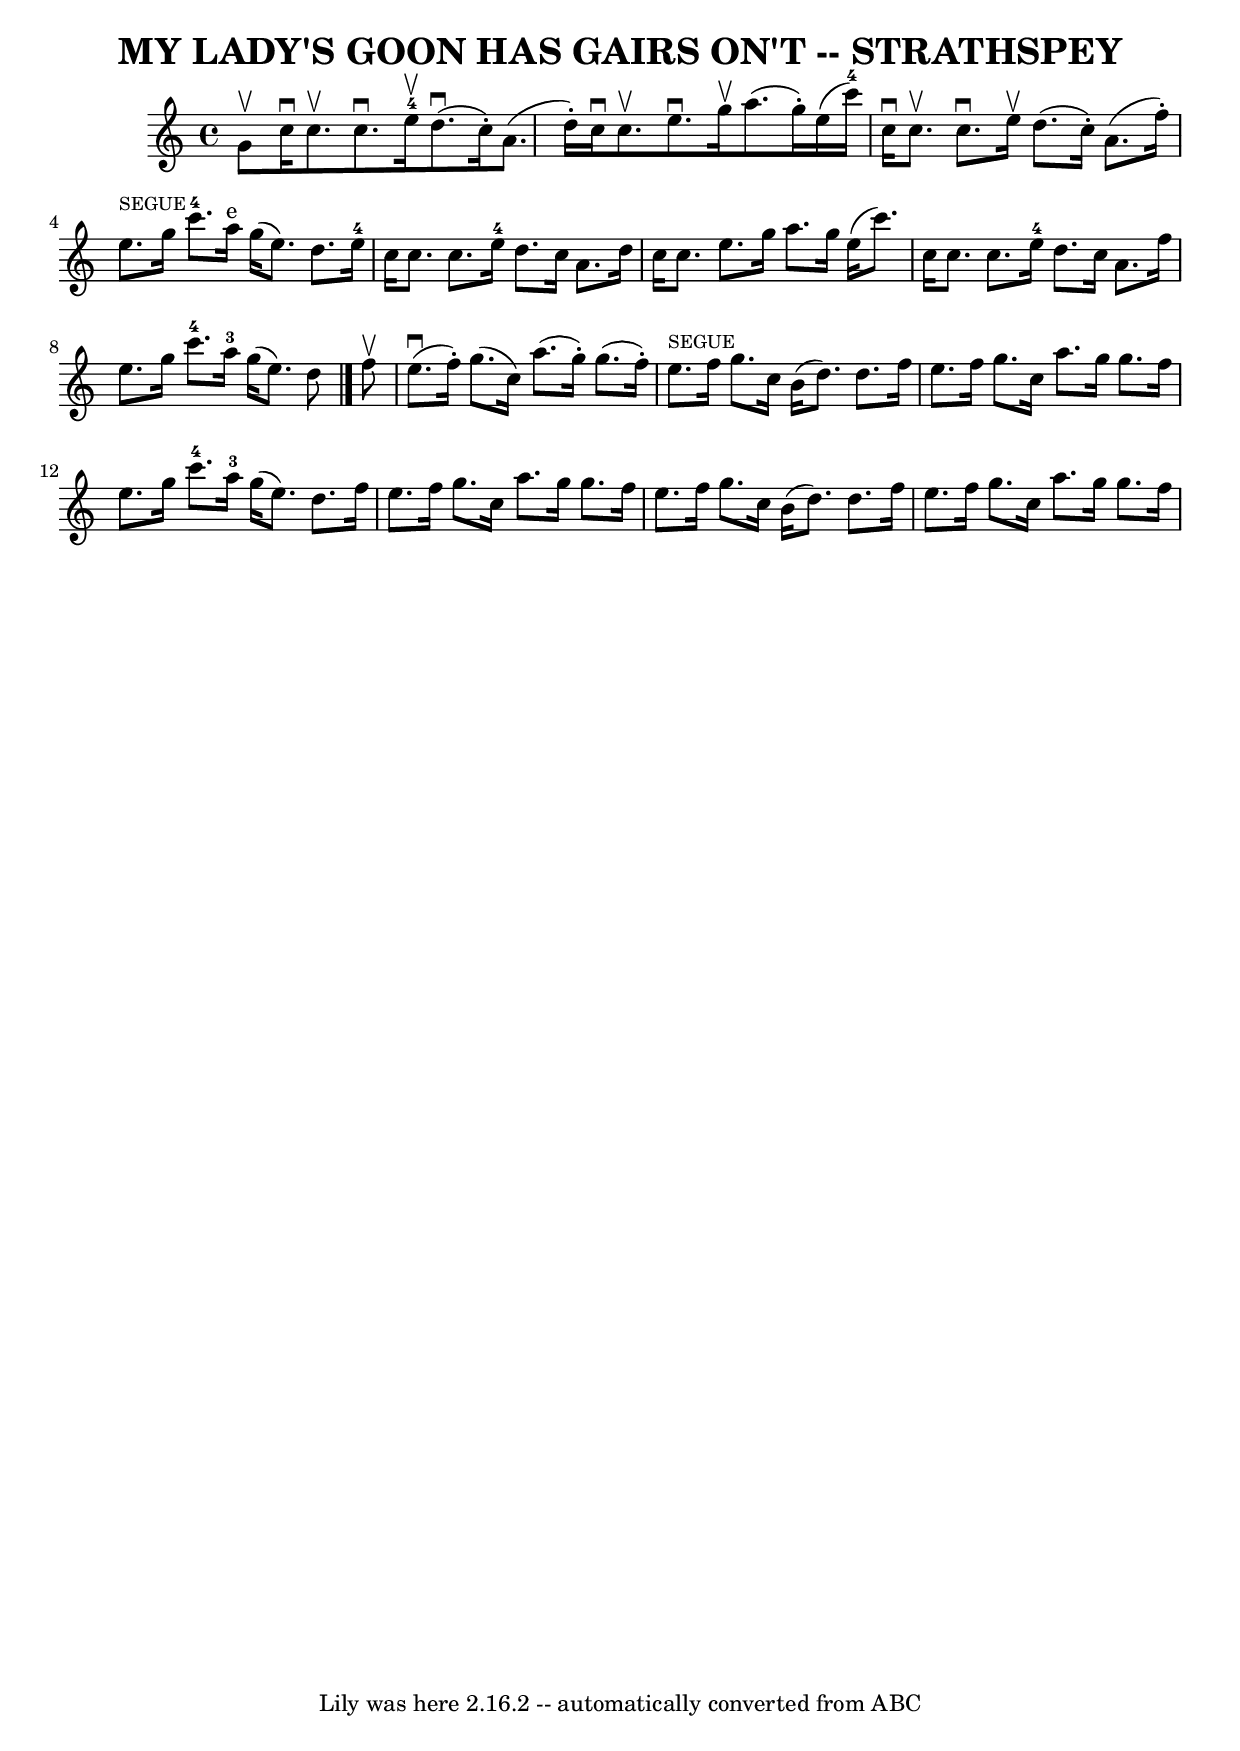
\version "2.16.2"
\include "Mammoth.ily"
\header {
  %% book = "Ryan's Mammoth Collection of Fiddle Tunes"
 crossRefNumber = "1"
 footnotes = ""
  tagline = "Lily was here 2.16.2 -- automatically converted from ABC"
  title = "MY LADY'S GOON HAS GAIRS ON'T -- STRATHSPEY"

}
voicedefault =  {


  \override Staff.TimeSignature #'style = #'C
  \time 4/4 % %slurgraces 1
  
  \key c \major g'8^\upbow    |
 c''16^\downbow c''8.^\upbow c''8.^\downbow e''16-4^\upbow d''8. (^\downbow c''16-.) a'8. (d''16-.)    |
 c''16^\downbow c''8.^\upbow e''8.^\downbow g''16^\upbow a''8. (g''16-.) e''16 (c'''16-4)    |
  
 c''16^\downbow c''8.^\upbow c''8.^\downbow e''16^\upbow d''8. ( c''16-.) a'8. (f''16-.)    |
 e''8.^\segue g''16 c'''8.-4 a''16^"e" g''16 (e''8.) d''8. e''16-4    |
 c''16 c''8. c''8. e''16-4 d''8. c''16 a'8. d''16      |
 c''16 c''8. e''8. g''16 a''8. g''16 e''16 ( c'''8.)    |
 c''16 c''8. c''8. e''16-4 d''8. c''16 a'8. f''16     |
 e''8. g''16 c'''8.-4 a''16-3 g''16 (e''8.) d''8    \bar "|." f''8^\upbow    |
  
 e''8. (^\downbow f''16-.) g''8. (c''16) a''8. (g''16-.) g''8. (f''16-.)    |
 e''8.^\segue f''16 g''8. c''16 b'16 (d''8.) d''8. f''16     |
 e''8. f''16 g''8. c''16 a''8. g''16 g''8. f''16     |
 e''8. g''16 c'''8.-4 a''16-3 g''16 (e''8.) d''8. f''16     |
 e''8. f''16 g''8. c''16 a''8. g''16 g''8. f''16      |
 e''8. f''16 g''8. c''16 b'16 (d''8.) d''8. f''16     |
 e''8. f''16 g''8. c''16 a''8. g''16    
 g''8. f''16    

}

\score{
  <<

    \context Staff="default"
    {
      \voicedefault 
      
    }

  >>
  \layout {
    
  }
  \midi {
  }

}
